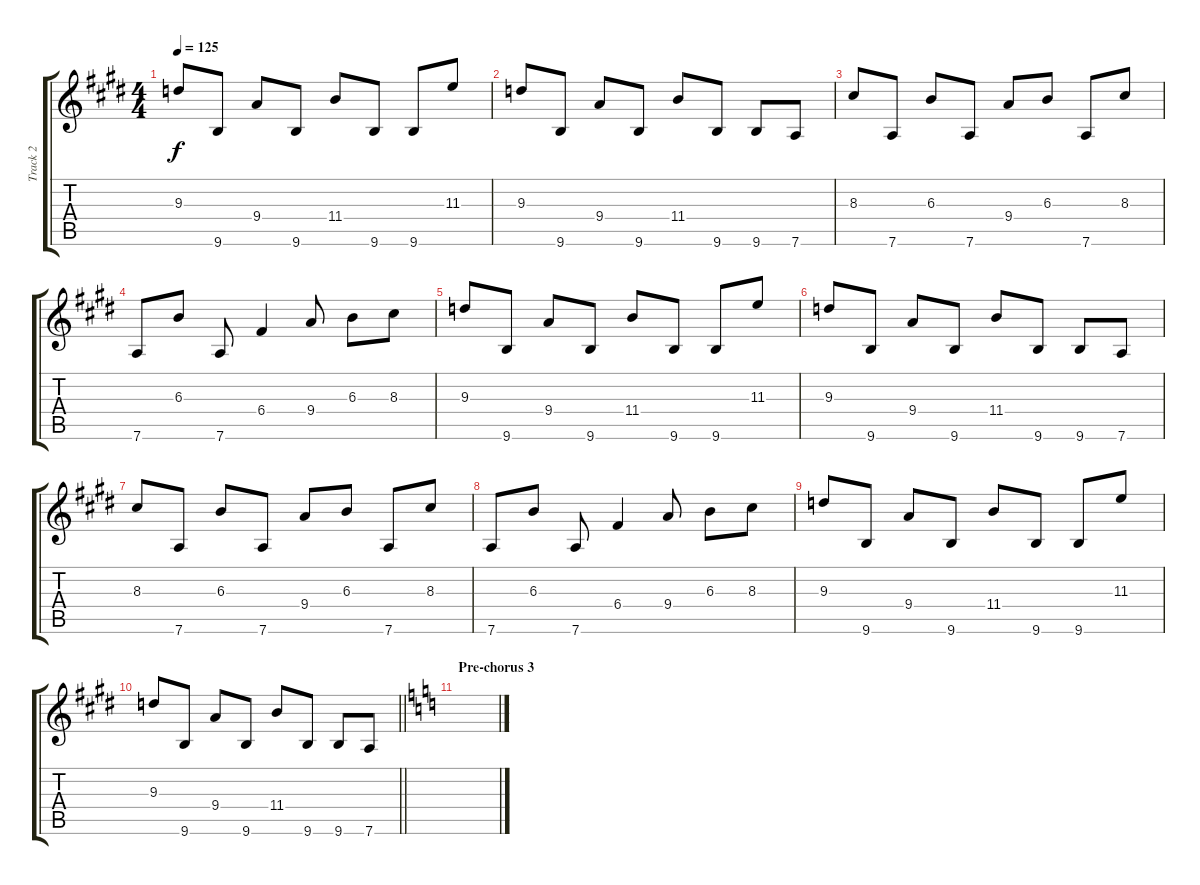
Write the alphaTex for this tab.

\track ("Track 2" "Track 2") {instrument distortionguitar}
\staff {score tabs}
\tuning (D4 A3 F3 C3 G2 D2) {hide}
\ts (4 4)
\tempo 125
\clef g2
\ks e
9.3.8{dy f} 9.6.8 9.4.8 9.6.8 11.4.8 9.6.8 9.6.8 11.3.8 |
9.3.8 9.6.8 9.4.8 9.6.8 11.4.8 9.6.8 9.6.8 7.6.8 |
8.3.8 7.6.8 6.3.8 7.6.8 9.4.8 6.3.8 7.6.8 8.3.8 |
7.6.8 6.3.8 7.6.8 6.4.4 9.4.8 6.3.8 8.3.8 |
9.3.8 9.6.8 9.4.8 9.6.8 11.4.8 9.6.8 9.6.8 11.3.8 |
9.3.8 9.6.8 9.4.8 9.6.8 11.4.8 9.6.8 9.6.8 7.6.8 |
8.3.8 7.6.8 6.3.8 7.6.8 9.4.8 6.3.8 7.6.8 8.3.8 |
7.6.8 6.3.8 7.6.8 6.4.4 9.4.8 6.3.8 8.3.8 |
9.3.8 9.6.8 9.4.8 9.6.8 11.4.8 9.6.8 9.6.8 11.3.8 |
\barLineRight lightlight
9.3.8 9.6.8 9.4.8 9.6.8 11.4.8 9.6.8 9.6.8 7.6.8 |
\section ("" "Pre-chorus 3")
\ks c
